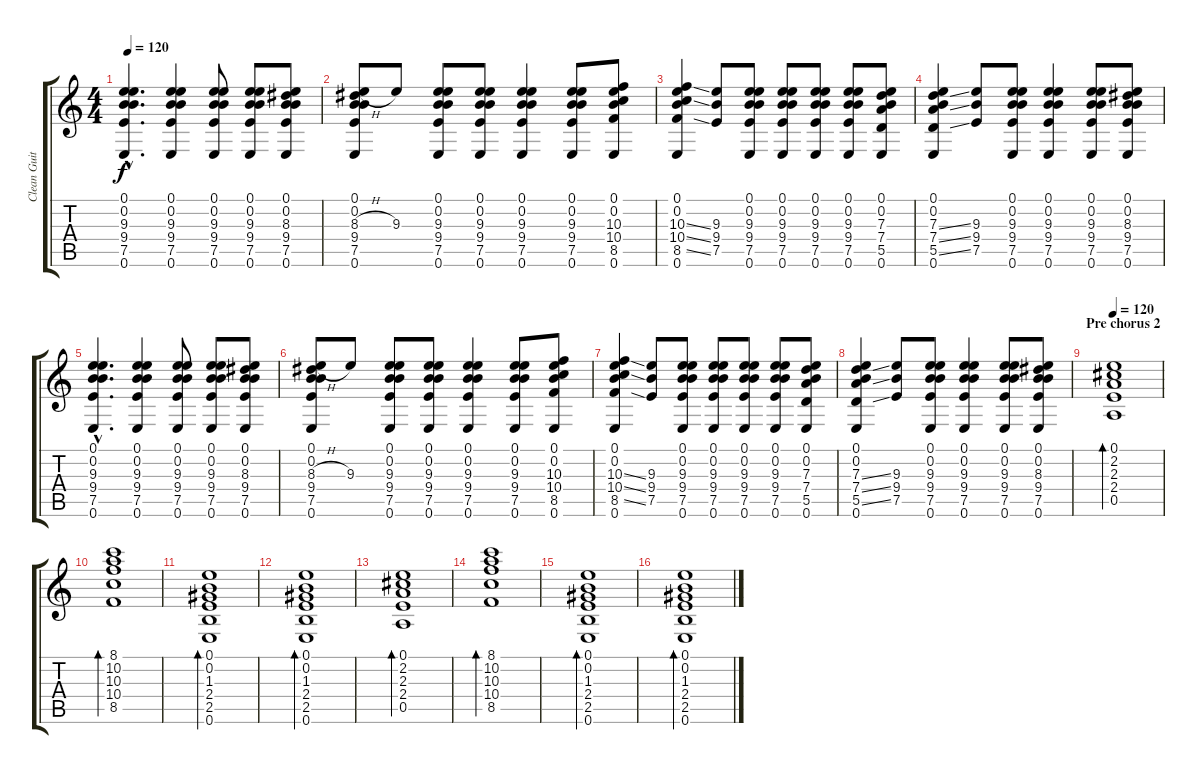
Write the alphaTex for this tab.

\track ("Clean Guitar" "Clean Guit") {instrument electricguitarclean}
\staff {score tabs}
\tuning (E4 B3 G3 D3 A2 E2) {hide}
\ts (4 4)
\tempo 120
\clef g2
\ks c
(0.1{hac} 0.2{hac} 9.3{hac} 9.4{hac} 7.5{hac} 0.6{hac}).4{d dy f} (0.1 0.2 9.3 9.4 7.5 0.6).4 (0.1 0.2 9.3 9.4 7.5 0.6).8 (0.1 0.2 9.3 9.4 7.5 0.6).8 (0.1 0.2 8.3 9.4 7.5 0.6).8 |
(0.1 0.2 8.3{h} 9.4 7.5 0.6).8 9.3.8 (0.1 0.2 9.3 9.4 7.5 0.6).8 (0.1 0.2 9.3 9.4 7.5 0.6).8 (0.1 0.2 9.3 9.4 7.5 0.6).4 (0.1 0.2 9.3 9.4 7.5 0.6).8 (0.1 0.2 10.3 10.4 8.5 0.6).8 |
(0.1 0.2 10.3{ss} 10.4{ss} 8.5{ss} 0.6).4 (9.3 9.4 7.5).8 (0.1 0.2 9.3 9.4 7.5 0.6).8 (0.1 0.2 9.3 9.4 7.5 0.6).8 (0.1 0.2 9.3 9.4 7.5 0.6).8 (0.1 0.2 9.3 9.4 7.5 0.6).8 (0.1 0.2 7.3 7.4 5.5 0.6).8 |
(0.1 0.2 7.3{ss} 7.4{ss} 5.5{ss} 0.6).4 (9.3 9.4 7.5).8 (0.1 0.2 9.3 9.4 7.5 0.6).8 (0.1 0.2 9.3 9.4 7.5 0.6).4 (0.1 0.2 9.3 9.4 7.5 0.6).8 (0.1 0.2 8.3 9.4 7.5 0.6).8 |
(0.1{hac} 0.2{hac} 9.3{hac} 9.4{hac} 7.5{hac} 0.6{hac}).4{d} (0.1 0.2 9.3 9.4 7.5 0.6).4 (0.1 0.2 9.3 9.4 7.5 0.6).8 (0.1 0.2 9.3 9.4 7.5 0.6).8 (0.1 0.2 8.3 9.4 7.5 0.6).8 |
(0.1 0.2 8.3{h} 9.4 7.5 0.6).8 9.3.8 (0.1 0.2 9.3 9.4 7.5 0.6).8 (0.1 0.2 9.3 9.4 7.5 0.6).8 (0.1 0.2 9.3 9.4 7.5 0.6).4 (0.1 0.2 9.3 9.4 7.5 0.6).8 (0.1 0.2 10.3 10.4 8.5 0.6).8 |
(0.1 0.2 10.3{ss} 10.4{ss} 8.5{ss} 0.6).4 (9.3 9.4 7.5).8 (0.1 0.2 9.3 9.4 7.5 0.6).8 (0.1 0.2 9.3 9.4 7.5 0.6).8 (0.1 0.2 9.3 9.4 7.5 0.6).8 (0.1 0.2 9.3 9.4 7.5 0.6).8 (0.1 0.2 7.3 7.4 5.5 0.6).8 |
(0.1 0.2 7.3{ss} 7.4{ss} 5.5{ss} 0.6).4 (9.3 9.4 7.5).8 (0.1 0.2 9.3 9.4 7.5 0.6).8 (0.1 0.2 9.3 9.4 7.5 0.6).4 (0.1 0.2 9.3 9.4 7.5 0.6).8 (0.1 0.2 8.3 9.4 7.5 0.6).8 |
\section ("" "Pre chorus 2 ")
\tempo 120
(0.1 2.2 2.3 2.4 0.5).1{bd 240} |
(8.1 10.2 10.3 10.4 8.5).1{bd 240} |
(0.1 0.2 1.3 2.4 2.5 0.6).1{bd 240} |
(0.1 0.2 1.3 2.4 2.5 0.6).1{bd 240} |
(0.1 2.2 2.3 2.4 0.5).1{bd 240} |
(8.1 10.2 10.3 10.4 8.5).1{bd 240} |
(0.1 0.2 1.3 2.4 2.5 0.6).1{bd 240} |
(0.1 0.2 1.3 2.4 2.5 0.6).1{bd 240}
